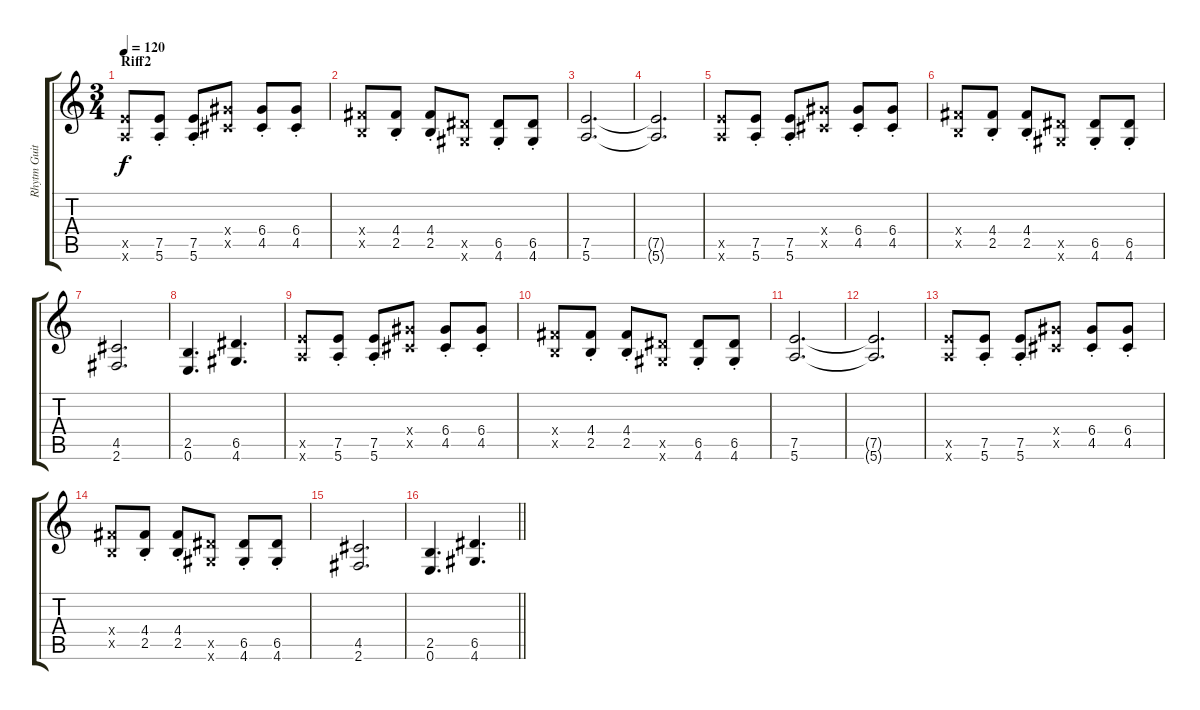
\track ("Rhytm Guitar" "Rhytm Guit") {instrument acousticguitarsteel}
\staff {score tabs}
\tuning (E4 B3 G3 D3 A2 E2) {hide}
\ts (3 4)
\section ("" "Riff2")
\tempo 120
\clef g2
\ks c
(7.5{x} 5.6{x}).8{dy f volume 9} (7.5 5.6{st}).8 (7.5 5.6{st}).8 (6.4{x} 4.5{x}).8 (6.4 4.5{st}).8 (6.4 4.5{st}).8 |
(4.4{x} 2.5{x}).8 (4.4 2.5{st}).8 (4.4 2.5{st}).8 (6.5{x} 4.6{x}).8 (6.5 4.6{st}).8 (6.5 4.6{st}).8 |
(7.5 5.6).2{d} |
(7.5{t} 5.6{t}).2{d} |
(7.5{x} 5.6{x}).8 (7.5 5.6{st}).8 (7.5 5.6{st}).8 (6.4{x} 4.5{x}).8 (6.4 4.5{st}).8 (6.4 4.5{st}).8 |
(4.4{x} 2.5{x}).8 (4.4 2.5{st}).8 (4.4 2.5{st}).8 (6.5{x} 4.6{x}).8 (6.5 4.6{st}).8 (6.5 4.6{st}).8 |
(4.5 2.6).2{d} |
(2.5 0.6).4{d} (6.5 4.6).4{d} |
(7.5{x} 5.6{x}).8 (7.5 5.6{st}).8 (7.5 5.6{st}).8 (6.4{x} 4.5{x}).8 (6.4 4.5{st}).8 (6.4 4.5{st}).8 |
(4.4{x} 2.5{x}).8 (4.4 2.5{st}).8 (4.4 2.5{st}).8 (6.5{x} 4.6{x}).8 (6.5 4.6{st}).8 (6.5 4.6{st}).8 |
(7.5 5.6).2{d} |
(7.5{t} 5.6{t}).2{d} |
(7.5{x} 5.6{x}).8 (7.5 5.6{st}).8 (7.5 5.6{st}).8 (6.4{x} 4.5{x}).8 (6.4 4.5{st}).8 (6.4 4.5{st}).8 |
(4.4{x} 2.5{x}).8 (4.4 2.5{st}).8 (4.4 2.5{st}).8 (6.5{x} 4.6{x}).8 (6.5 4.6{st}).8 (6.5 4.6{st}).8 |
(4.5 2.6).2{d} |
\barLineRight lightlight
(2.5 0.6).4{d} (6.5 4.6).4{d}
